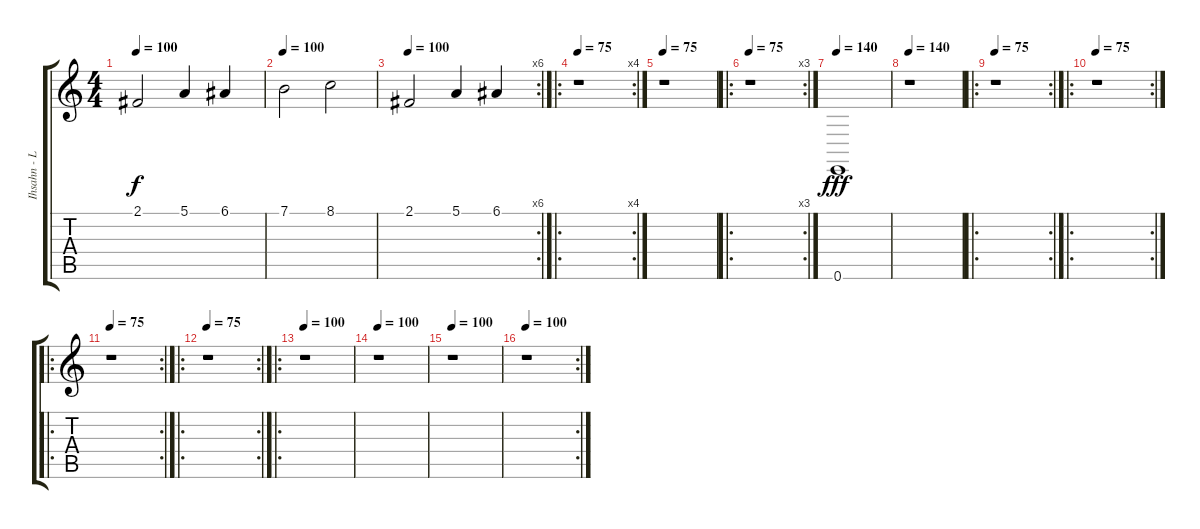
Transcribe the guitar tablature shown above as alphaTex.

\track ("Ihsahn - Left Hand" "Ihsahn - L") {instrument choiraahs}
\staff {score tabs}
\tuning (E4 B3 G3 D3 A2 E2) {hide}
\ts (4 4)
\tempo 100
\clef g2
\ks c
2.1.2{dy f} 5.1.4 6.1.4 |
\tempo 100
7.1.2 8.1.2 |
\rc 6
\tempo 100
2.1.2 5.1.4 6.1.4 |
\ro
\rc 4
\tempo 75
r.1 |
\tempo 75
r.1 |
\ro
\rc 3
\tempo 75
r.1 |
\tempo 140
0.6.1{dy fff} |
\tempo 140
r.1 |
\ro
\rc 2
\tempo 75
r.1 |
\ro
\rc 2
\tempo 75
r.1 |
\ro
\rc 2
\tempo 75
r.1 |
\ro
\rc 2
\tempo 75
r.1 |
\ro
\tempo 100
r.1 |
\tempo 100
r.1 |
\tempo 100
r.1 |
\rc 2
\tempo 100
r.1
